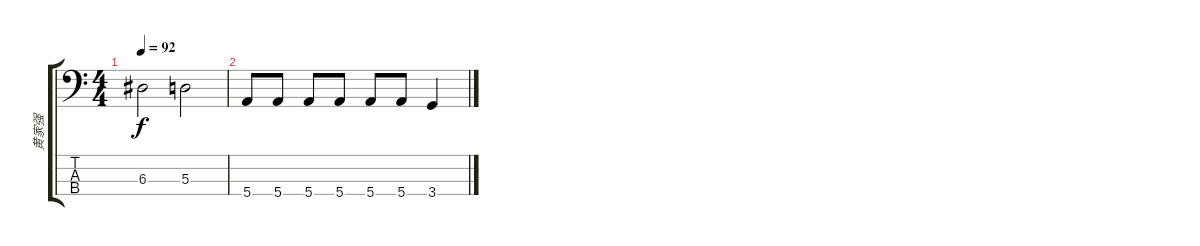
\track ("黄家强" "黄家强") {instrument electricbasspick}
\staff {score tabs}
\tuning (G2 D2 A1 E1) {hide}
\ts (4 4)
\tempo 92
\clef f4
\ks c
6.3.2{dy f} 5.3.2 |
5.4.8 5.4.8 5.4.8 5.4.8 5.4.8 5.4.8 3.4.4
